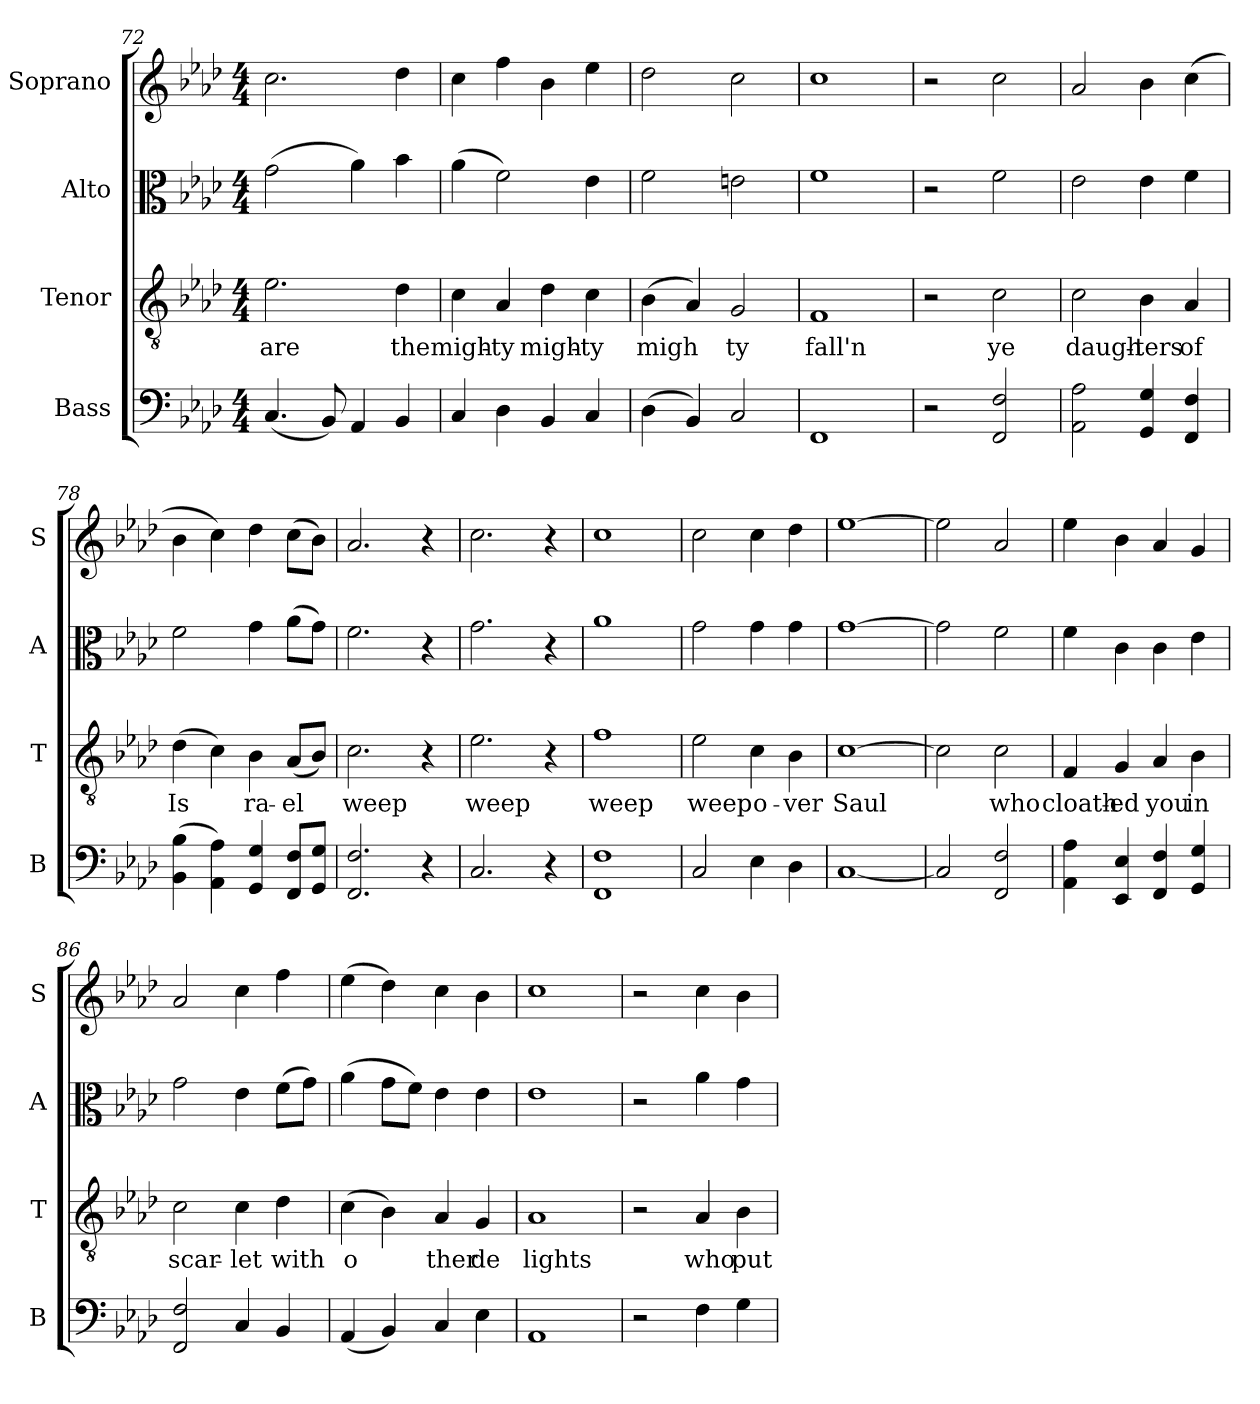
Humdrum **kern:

**kern	**kern	**text	**kern	**kern
*part4	*part3	*part3	*part2	*part1
*staff4	*staff3	*staff3	*staff2	*staff1
*I"Bass	*I"Tenor	*	*I"Alto	*I"Soprano
*I'B	*I'T	*	*I'A	*I'S
*clefF4	*clefGv2	*	*clefC3	*clefG2
*k[b-e-a-d-]	*k[b-e-a-d-]	*	*k[b-e-a-d-]	*k[b-e-a-d-]
*A-:	*A-:	*	*A-:	*A-:
*M4/4	*M4/4	*	*M4/4	*M4/4
=72	=72	=72	=72	=72
(4.C/	2.e-\	are	(2g\	2.cc\
8BB-/)	.	.	.	.
4AA-/	.	.	4a-\)	.
4BB-/	4d-\	the	4b-\	4dd-\
=73	=73	=73	=73	=73
4C/	4c\	migh-	(4a-\	4cc\
4D-\	4A-/	-ty	2f\)	4ff\
4BB-/	4d-\	migh-	.	4b-\
4C/	4c\	-ty	4e-\	4ee-\
=74	=74	=74	=74	=74
(4D-\	(4B-\	migh	2f\	2dd-\
4BB-/)	4A-/)	.	.	.
2C/	2G/	ty	2en\	2cc\
=75	=75	=75	=75	=75
1FF	1F	fall'n	1f	1cc
=76	=76	=76	=76	=76
2r	2r	.	2r	2r
2FF/ 2F/	2c\	ye	2f\	2cc\
!!LO:LB:g=z
=77	=77	=77	=77	=77
2AA-\ 2A-\	2c\	daugh-	2e-\	2a-/
4GG/ 4G/	4B-\	-ters	4e-\	4b-\
4FF/ 4F/	4A-/	of	4f\	(4cc\
=78	=78	=78	=78	=78
(4BB-\ 4B-\	(4d-\	Is	2f\	4b-\
4AA-\ 4A-\)	4c\)	.	.	4cc\)
4GG/ 4G/	4B-\	ra-	4g\	4dd-\
8FF/ 8F/L	(8A-/L	-el	(8a-\L	(8cc\L
8GG/ 8G/J	8B-/J)	.	8g\J)	8b-\J)
=79	=79	=79	=79	=79
2.FF/ 2.F/	2.c\	weep	2.f\	2.a-/
4r	4r	.	4r	4r
=80	=80	=80	=80	=80
2.C/	2.e-\	weep	2.g\	2.cc\
4r	4r	.	4r	4r
=81	=81	=81	=81	=81
1FF 1F	1f	weep	1a-	1cc
=82	=82	=82	=82	=82
2C/	2e-\	weep	2g\	2cc\
4E-\	4c\	o-	4g\	4cc\
4D-\	4B-\	-ver	4g\	4dd-\
=83	=83	=83	=83	=83
[1C	[1c	Saul	[1g	[1ee-
!!LO:LB:g=z
=84	=84	=84	=84	=84
2C/]	2c\]	.	2g\]	2ee-\]
2FF/ 2F/	2c\	who	2f\	2a-/
=85	=85	=85	=85	=85
4AA-\ 4A-\	4F/	cloath-	4f\	4ee-\
4EE-/ 4E-/	4G/	-ed	4c\	4b-\
4FF/ 4F/	4A-/	you	4c\	4a-/
4GG/ 4G/	4B-\	in	4e-\	4g/
=86	=86	=86	=86	=86
2FF/ 2F/	2c\	scar-	2g\	2a-/
4C/	4c\	-let	4e-\	4cc\
4BB-/	4d-\	with	(8f\L	4ff\
.	.	.	8g\J)	.
=87	=87	=87	=87	=87
(4AA-/	(4c\	o	(4a-\	(4ee-\
4BB-/)	4B-\)	.	8g\L	4dd-\)
.	.	.	8f\J)	.
4C/	4A-/	ther	4e-\	4cc\
4E-\	4G/	de	4e-\	4b-\
=88	=88	=88	=88	=88
1AA-	1A-	lights	1e-	1cc
=89	=89	=89	=89	=89
2r	2r	.	2r	2r
4F\	4A-/	who	4a-\	4cc\
4G\	4B-\	put	4g\	4b-\
=	=	=	=	=
*-	*-	*-	*-	*-
